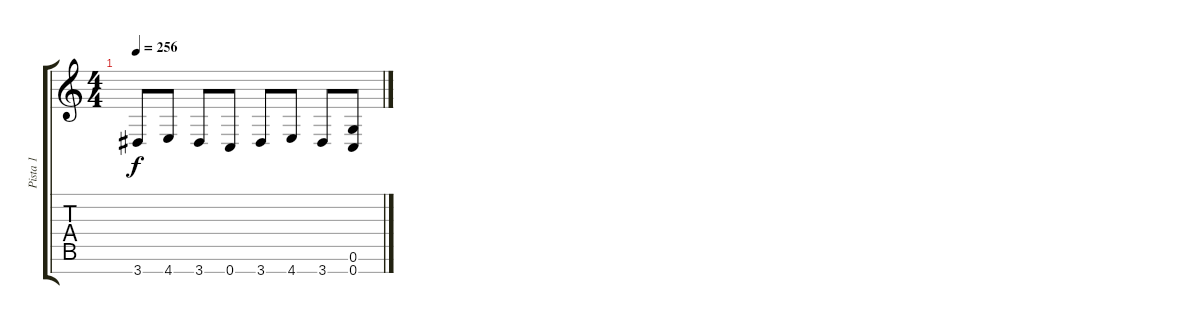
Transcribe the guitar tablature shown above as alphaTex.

\track ("Pista 1" "Pista 1") {instrument distortionguitar}
\staff {score tabs}
\tuning (E4 B3 G3 D3 C3 G2 C2) {hide}
\ts (4 4)
\tempo 256
\clef g2
\ks c
3.7.8{dy f} 4.7.8 3.7.8 0.7.8 3.7.8 4.7.8 3.7.8 (0.6 0.7).8
